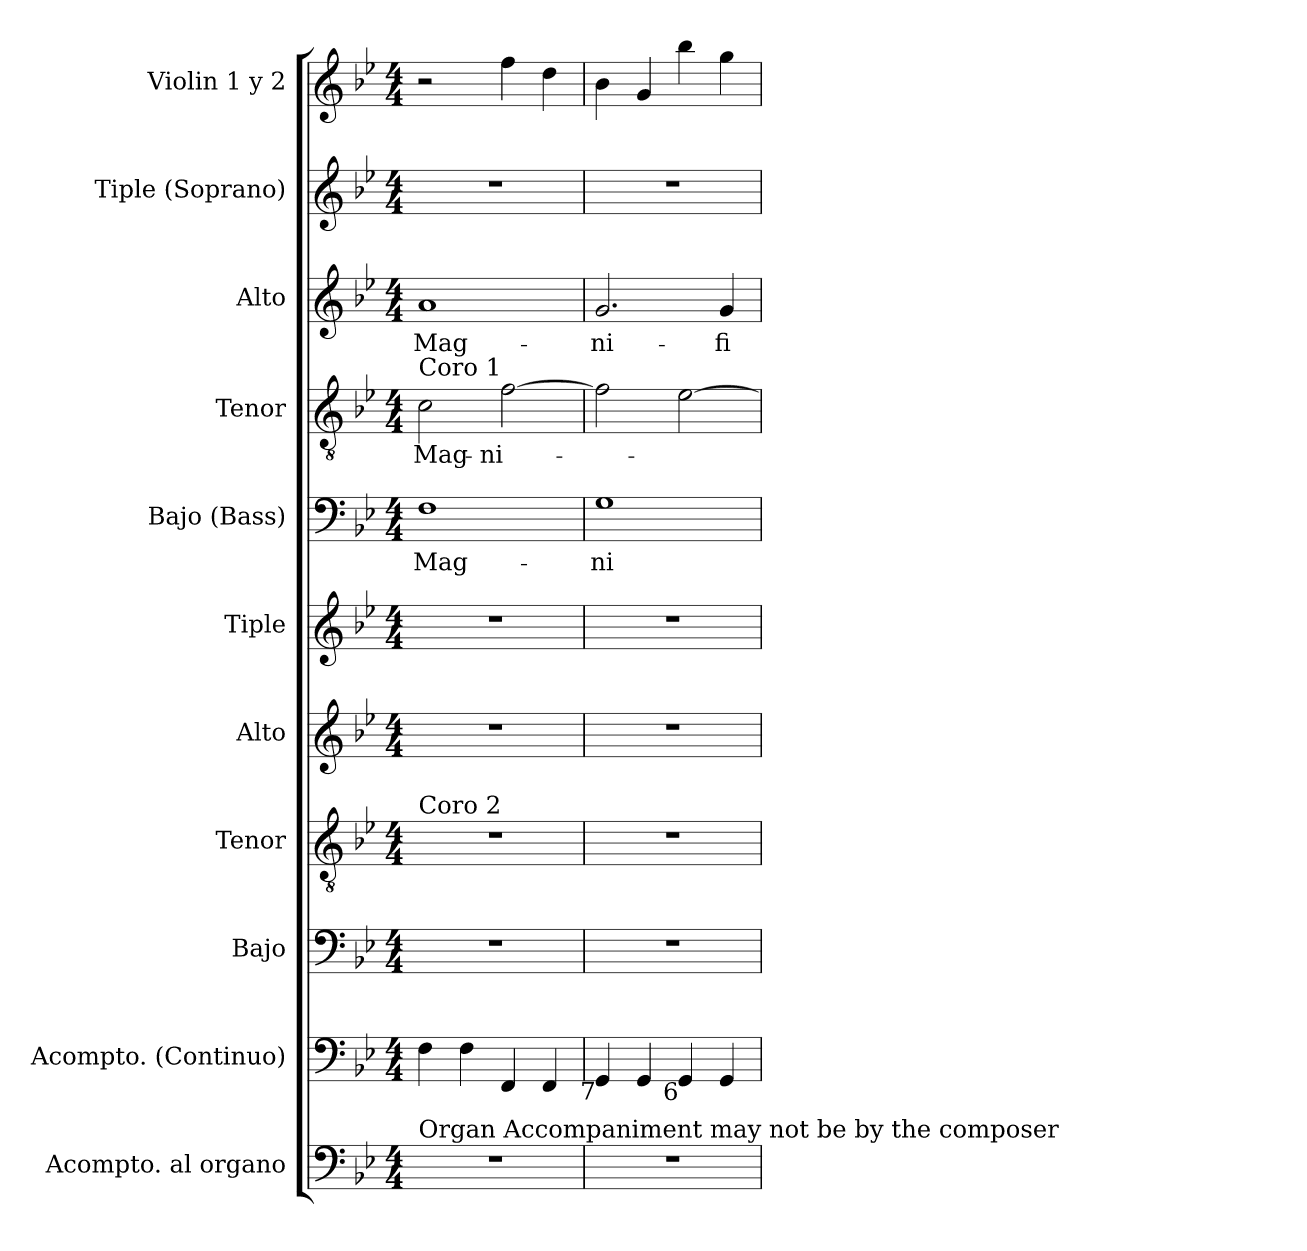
**kern	**kern	**kern	**kern	**kern	**kern	**kern	**text	**kern	**text	**kern	**text	**kern	**kern
*part11	*part10	*part9	*part8	*part7	*part6	*part5	*part5	*part4	*part4	*part3	*part3	*part2	*part1
*staff11	*staff10	*staff9	*staff8	*staff7	*staff6	*staff5	*staff5	*staff4	*staff4	*staff3	*staff3	*staff2	*staff1
*I"Acompto. al organo	*I"Acompto. (Continuo)	*I"Bajo	*I"Tenor	*I"Alto	*I"Tiple	*I"Bajo (Bass)	*	*I"Tenor	*	*I"Alto	*	*I"Tiple (Soprano)	*I"Violin  1 y 2
*I'Org.	*I'Cont.	*I'B.	*I'T.	*I'A.	*	*I'B.	*	*I'T.	*	*I'A.	*	*I'S.	*
!!LO:PB:g=z
*clefF4	*clefF4	*clefF4	*clefGv2	*clefG2	*clefG2	*clefF4	*	*clefGv2	*	*clefG2	*	*clefG2	*clefG2
*	*	*	*ITrd7c12	*	*	*	*	*ITrd7c12	*	*	*	*	*
*k[b-e-]	*k[b-e-]	*k[b-e-]	*k[b-e-]	*k[b-e-]	*k[b-e-]	*k[b-e-]	*	*k[b-e-]	*	*k[b-e-]	*	*k[b-e-]	*k[b-e-]
*B-:	*B-:	*B-:	*B-:	*B-:	*B-:	*B-:	*	*B-:	*	*B-:	*	*B-:	*B-:
*M4/4	*M4/4	*M4/4	*M4/4	*M4/4	*M4/4	*M4/4	*	*M4/4	*	*M4/4	*	*M4/4	*M4/4
=1	=1	=1	=1	=1	=1	=1	=1	=1	=1	=1	=1	=1	=1
!	!	!	!	!	!	!	!LO:LY:b:color=#000000	!	!	!	!	!	!
!	!	!	!	!	!	!	!	!	!LO:LY:b:color=#000000	!	!	!	!
!	!	!	!	!	!	!	!	!LO:TX:a:t=Coro 1	!	!	!	!	!
!	!	!	!LO:TX:a:t=Coro 2	!	!	!	!	!	!	!	!	!	!
!LO:TX:a:t=Organ Accompaniment may not be by the composer	!	!	!	!	!	!	!	!	!	!	!	!	!
!	!	!	!	!	!	!	!	!	!	!	!LO:LY:b:color=#000000	!	!
1r	4Fi\	1r	1r	1r	1r	1Fi	Mag-	2Ci\	Mag-	1ai	Mag-	1r	2r
.	4Fi\	.	.	.	.	.	.	.	.	.	.	.	.
!	!	!	!	!	!	!	!	!	!LO:LY:b:color=#000000	!	!	!	!
.	4FFi/	.	.	.	.	.	.	[2Fi\	-ni-	.	.	.	4ffi\
.	4FFi/	.	.	.	.	.	.	.	.	.	.	.	4ddi\
=2	=2	=2	=2	=2	=2	=2	=2	=2	=2	=2	=2	=2	=2
!	!	!	!	!	!	!	!LO:LY:b:color=#000000	!	!	!	!	!	!
!	!LO:TX:b:rj:t=7	!	!	!	!	!	!	!	!	!	!	!	!
!	!	!	!	!	!	!	!	!	!	!	!LO:LY:b:color=#000000	!	!
1r	4GGi/	1r	1r	1r	1r	1Gi	-ni-	2Fi\]	.	2.gi/	-ni-	1r	4b-i\
.	4GGi/	.	.	.	.	.	.	.	.	.	.	.	4gi/
!	!LO:TX:b:rj:t=6	!	!	!	!	!	!	!	!	!	!	!	!
.	4GGi/	.	.	.	.	.	.	[2E-i\	.	.	.	.	4bb-i\
!	!	!	!	!	!	!	!	!	!	!	!LO:LY:b:color=#000000	!	!
.	4GGi/	.	.	.	.	.	.	.	.	4gi/	-fi-	.	4ggi\
=	=	=	=	=	=	=	=	=	=	=	=	=	=
*-	*-	*-	*-	*-	*-	*-	*-	*-	*-	*-	*-	*-	*-
